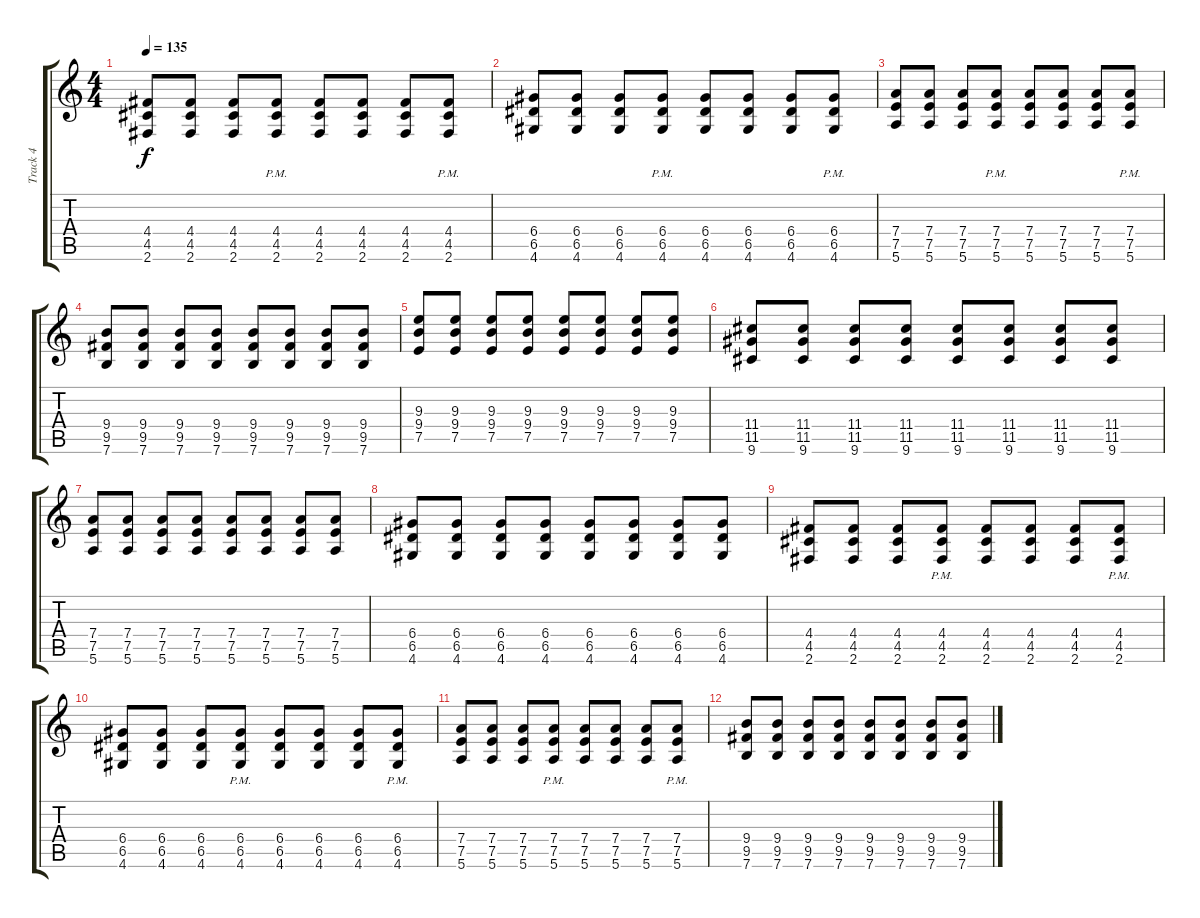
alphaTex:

\track ("Track 4" "Track 4") {instrument overdrivenguitar}
\staff {score tabs}
\tuning (E4 B3 G3 D3 A2 E2) {hide}
\ts (4 4)
\tempo 135
\clef g2
\ks c
(4.4 4.5 2.6).8{dy f} (4.4 4.5 2.6).8 (4.4 4.5 2.6).8 (4.4{pm} 4.5{pm} 2.6{pm}).8 (4.4 4.5 2.6).8 (4.4 4.5 2.6).8 (4.4 4.5 2.6).8 (4.4{pm} 4.5{pm} 2.6{pm}).8 |
(6.4 6.5 4.6).8 (6.4 6.5 4.6).8 (6.4 6.5 4.6).8 (6.4{pm} 6.5{pm} 4.6{pm}).8 (6.4 6.5 4.6).8 (6.4 6.5 4.6).8 (6.4 6.5 4.6).8 (6.4{pm} 6.5{pm} 4.6{pm}).8 |
(7.4 7.5 5.6).8 (7.4 7.5 5.6).8 (7.4 7.5 5.6).8 (7.4{pm} 7.5{pm} 5.6{pm}).8 (7.4 7.5 5.6).8 (7.4 7.5 5.6).8 (7.4 7.5 5.6).8 (7.4{pm} 7.5{pm} 5.6{pm}).8 |
(9.4 9.5 7.6).8 (9.4 9.5 7.6).8 (9.4 9.5 7.6).8 (9.4 9.5 7.6).8 (9.4 9.5 7.6).8 (9.4 9.5 7.6).8 (9.4 9.5 7.6).8 (9.4 9.5 7.6).8 |
(9.3 9.4 7.5).8 (9.3 9.4 7.5).8 (9.3 9.4 7.5).8 (9.3 9.4 7.5).8 (9.3 9.4 7.5).8 (9.3 9.4 7.5).8 (9.3 9.4 7.5).8 (9.3 9.4 7.5).8 |
(11.4 11.5 9.6).8 (11.4 11.5 9.6).8 (11.4 11.5 9.6).8 (11.4 11.5 9.6).8 (11.4 11.5 9.6).8 (11.4 11.5 9.6).8 (11.4 11.5 9.6).8 (11.4 11.5 9.6).8 |
(7.4 7.5 5.6).8 (7.4 7.5 5.6).8 (7.4 7.5 5.6).8 (7.4 7.5 5.6).8 (7.4 7.5 5.6).8 (7.4 7.5 5.6).8 (7.4 7.5 5.6).8 (7.4 7.5 5.6).8 |
(6.4 6.5 4.6).8 (6.4 6.5 4.6).8 (6.4 6.5 4.6).8 (6.4 6.5 4.6).8 (6.4 6.5 4.6).8 (6.4 6.5 4.6).8 (6.4 6.5 4.6).8 (6.4 6.5 4.6).8 |
(4.4 4.5 2.6).8 (4.4 4.5 2.6).8 (4.4 4.5 2.6).8 (4.4{pm} 4.5{pm} 2.6{pm}).8 (4.4 4.5 2.6).8 (4.4 4.5 2.6).8 (4.4 4.5 2.6).8 (4.4{pm} 4.5{pm} 2.6{pm}).8 |
(6.4 6.5 4.6).8 (6.4 6.5 4.6).8 (6.4 6.5 4.6).8 (6.4{pm} 6.5{pm} 4.6{pm}).8 (6.4 6.5 4.6).8 (6.4 6.5 4.6).8 (6.4 6.5 4.6).8 (6.4{pm} 6.5{pm} 4.6{pm}).8 |
(7.4 7.5 5.6).8 (7.4 7.5 5.6).8 (7.4 7.5 5.6).8 (7.4{pm} 7.5{pm} 5.6{pm}).8 (7.4 7.5 5.6).8 (7.4 7.5 5.6).8 (7.4 7.5 5.6).8 (7.4{pm} 7.5{pm} 5.6{pm}).8 |
(9.4 9.5 7.6).8 (9.4 9.5 7.6).8 (9.4 9.5 7.6).8 (9.4 9.5 7.6).8 (9.4 9.5 7.6).8 (9.4 9.5 7.6).8 (9.4 9.5 7.6).8 (9.4 9.5 7.6).8
